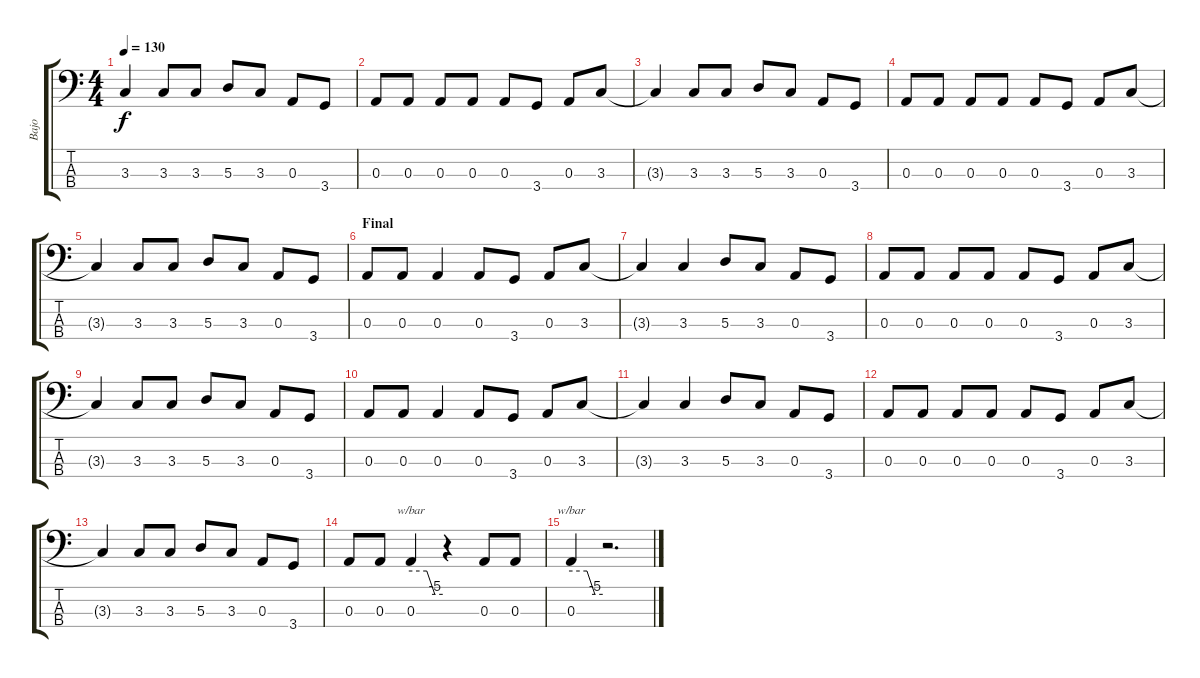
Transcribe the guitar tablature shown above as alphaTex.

\track ("Bajo" "Bajo") {instrument electricbasspick}
\staff {score tabs}
\tuning (G2 D2 A1 E1) {hide}
\ts (4 4)
\tempo 130
\clef f4
\ks c
3.3{t}.4{dy f} 3.3.8 3.3.8 5.3.8 3.3.8 0.3.8 3.4.8 |
0.3.8 0.3.8 0.3.8 0.3.8 0.3.8 3.4.8 0.3.8 3.3.8 |
3.3{t}.4 3.3.8 3.3.8 5.3.8 3.3.8 0.3.8 3.4.8 |
0.3.8 0.3.8 0.3.8 0.3.8 0.3.8 3.4.8 0.3.8 3.3.8 |
3.3{t}.4 3.3.8 3.3.8 5.3.8 3.3.8 0.3.8 3.4.8 |
\section ("" "Final")
0.3.8 0.3.8 0.3.4 0.3.8 3.4.8 0.3.8 3.3.8 |
3.3{t}.4 3.3.4 5.3.8 3.3.8 0.3.8 3.4.8 |
0.3.8 0.3.8 0.3.8 0.3.8 0.3.8 3.4.8 0.3.8 3.3.8 |
3.3{t}.4 3.3.8 3.3.8 5.3.8 3.3.8 0.3.8 3.4.8 |
0.3.8 0.3.8 0.3.4 0.3.8 3.4.8 0.3.8 3.3.8 |
3.3{t}.4 3.3.4 5.3.8 3.3.8 0.3.8 3.4.8 |
0.3.8 0.3.8 0.3.8 0.3.8 0.3.8 3.4.8 0.3.8 3.3.8 |
3.3{t}.4 3.3.8 3.3.8 5.3.8 3.3.8 0.3.8 3.4.8 |
0.3.8 0.3.8 0.3.4{tbe (custom default 0 0 30 0 45 -20 60 -20)} r.4 0.3.8 0.3.8 |
0.3.4{tbe (custom default 0 0 30 0 45 -20 60 -20)} r.2{d}
